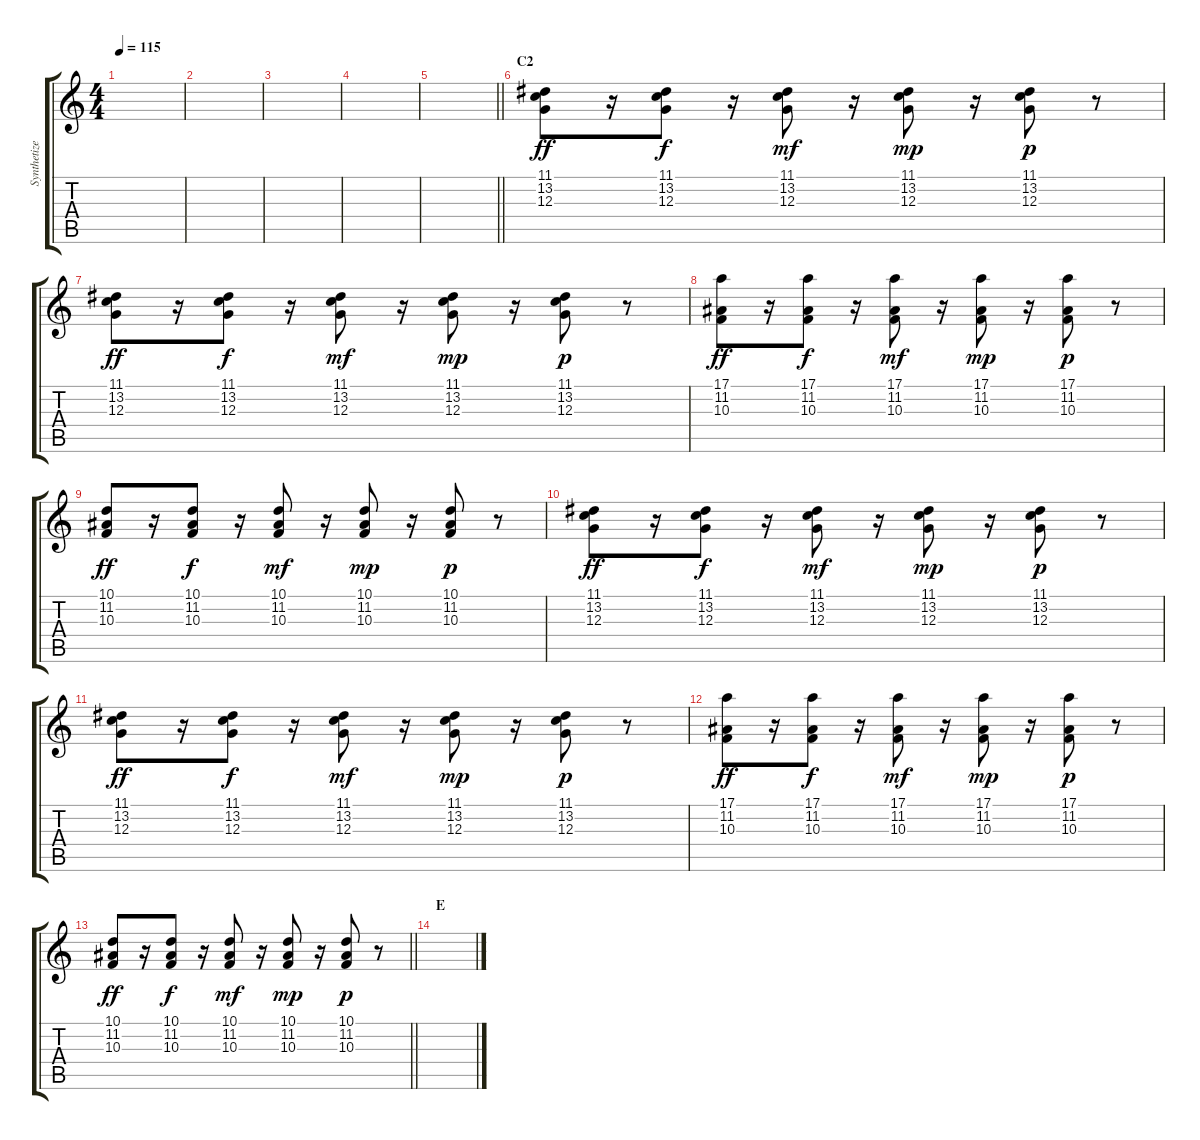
\track ("Synthetizer II" "Synthetize") {instrument steeldrums}
\staff {score tabs}
\tuning (E4 B3 G3 D3 A2 E2) {hide}
\ts (4 4)
\tempo 115
\clef g2
\ks c
|
|
|
|
\barLineRight lightlight
|
\section ("" "C2")
(11.1 13.2 12.3).8{dy ff} r.16 (11.1 13.2 12.3).8{dy f} r.16 (11.1 13.2 12.3).8{dy mf} r.16 (11.1 13.2 12.3).8{dy mp} r.16 (11.1 13.2 12.3).8{dy p} r.8 |
(11.1 13.2 12.3).8{dy ff} r.16 (11.1 13.2 12.3).8{dy f} r.16 (11.1 13.2 12.3).8{dy mf} r.16 (11.1 13.2 12.3).8{dy mp} r.16 (11.1 13.2 12.3).8{dy p} r.8 |
(17.1 11.2 10.3).8{dy ff} r.16 (17.1 11.2 10.3).8{dy f} r.16 (17.1 11.2 10.3).8{dy mf} r.16 (17.1 11.2 10.3).8{dy mp} r.16 (17.1 11.2 10.3).8{dy p} r.8 |
(10.1 11.2 10.3).8{dy ff} r.16 (10.1 11.2 10.3).8{dy f} r.16 (10.1 11.2 10.3).8{dy mf} r.16 (10.1 11.2 10.3).8{dy mp} r.16 (10.1 11.2 10.3).8{dy p} r.8 |
(11.1 13.2 12.3).8{dy ff} r.16 (11.1 13.2 12.3).8{dy f} r.16 (11.1 13.2 12.3).8{dy mf} r.16 (11.1 13.2 12.3).8{dy mp} r.16 (11.1 13.2 12.3).8{dy p} r.8 |
(11.1 13.2 12.3).8{dy ff} r.16 (11.1 13.2 12.3).8{dy f} r.16 (11.1 13.2 12.3).8{dy mf} r.16 (11.1 13.2 12.3).8{dy mp} r.16 (11.1 13.2 12.3).8{dy p} r.8 |
(17.1 11.2 10.3).8{dy ff} r.16 (17.1 11.2 10.3).8{dy f} r.16 (17.1 11.2 10.3).8{dy mf} r.16 (17.1 11.2 10.3).8{dy mp} r.16 (17.1 11.2 10.3).8{dy p} r.8 |
\barLineRight lightlight
(10.1 11.2 10.3).8{dy ff} r.16 (10.1 11.2 10.3).8{dy f} r.16 (10.1 11.2 10.3).8{dy mf} r.16 (10.1 11.2 10.3).8{dy mp} r.16 (10.1 11.2 10.3).8{dy p} r.8 |
\section ("" "E")
